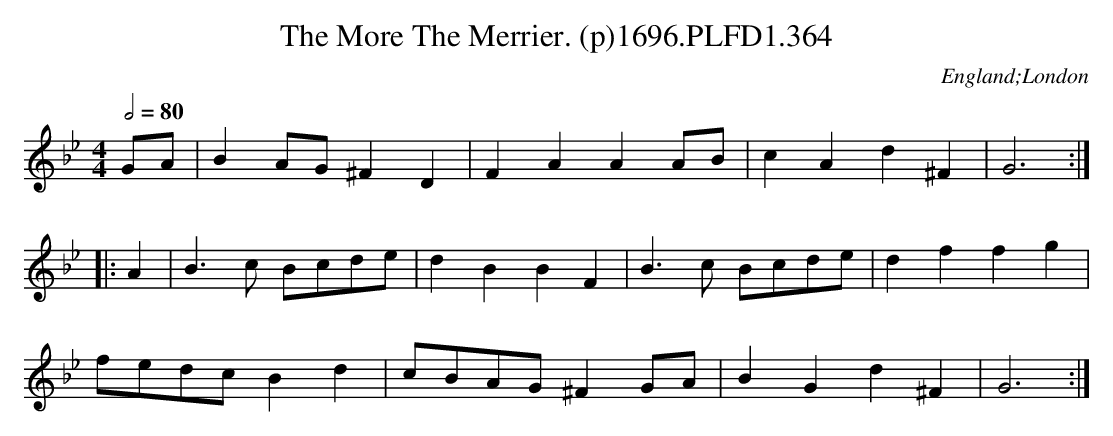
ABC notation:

X:1
T:More The Merrier. (p)1696.PLFD1.364, The
M:4/4
L:1/4
Q:1/2=80
O:England;London
K:Bb
G/A/|BA/G/^FD|FAAA/B/|cAd^F|G3:|
|:A|B>c B/c/d/e/|dBBF|B>c B/c/d/e/|dffg|
f/e/d/c/Bd|c/B/A/G/^FG/A/|BGd^F|G3:|
